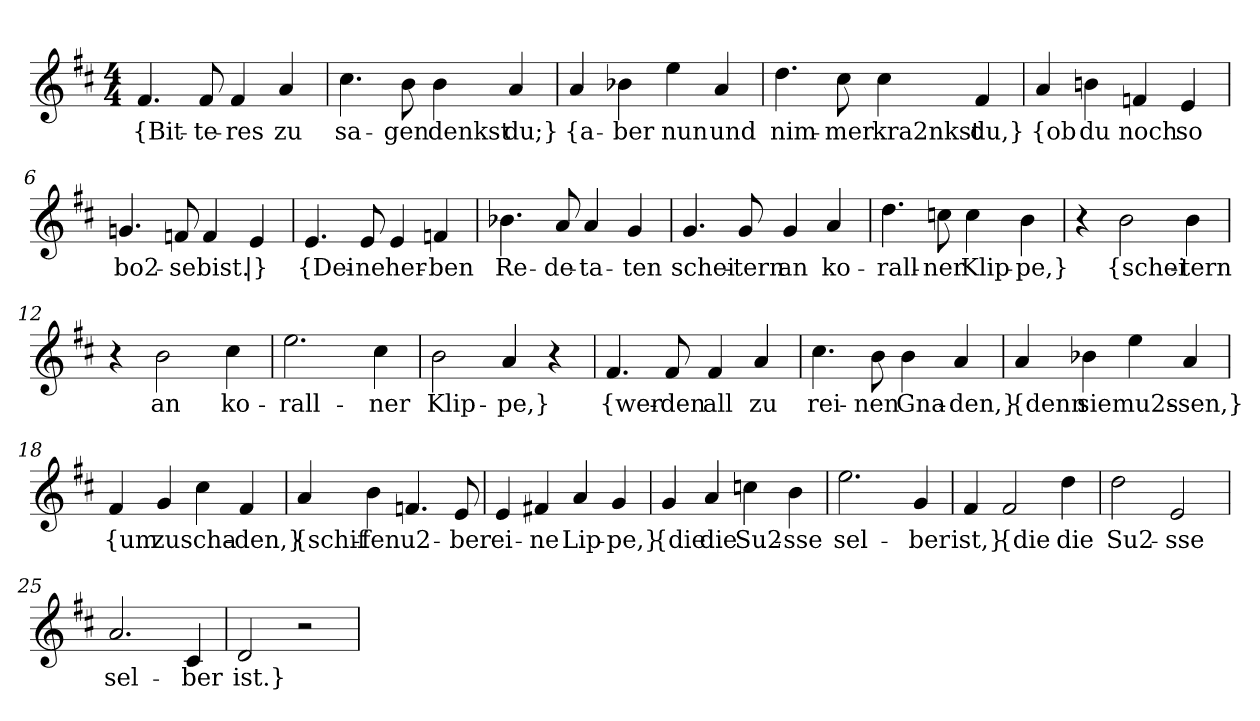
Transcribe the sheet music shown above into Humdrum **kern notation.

**kern	**text
*part1	*part1
*staff1	*staff1
*clefG2	*
*k[f#c#]	*
*M4/4	*
=1	=1
!	!LO:LY:b
4.f#/	{Bit-
!	!LO:LY:b
8f#/	-te-
!	!LO:LY:b
4f#/	-res
!	!LO:LY:b
4a/	zu
=2	=2
!	!LO:LY:b
4.cc#\	sa-
!	!LO:LY:b
8b\	-gen
!	!LO:LY:b
4b\	denkst
!	!LO:LY:b
4a/	du;}
=3	=3
!	!LO:LY:b
4a/	{a-
!	!LO:LY:b
4b-X\	-ber
!	!LO:LY:b
4ee\	nun
!	!LO:LY:b
4a/	und
=4	=4
!	!LO:LY:b
4.dd\	nim-
!	!LO:LY:b
8cc#\	-mer
!	!LO:LY:b
4cc#\	kra2nkst
!	!LO:LY:b
4f#/	du,}
=5	=5
!	!LO:LY:b
4a/	{ob
!	!LO:LY:b
4bn\	du
!	!LO:LY:b
4fn/	noch
!	!LO:LY:b
4e/	so
!!LO:LB:g=z
=6	=6
!	!LO:LY:b
4.gn/	bo2-
!	!LO:LY:b
8fn/	-se
!	!LO:LY:b
4f/	bist.
!	!LO:LY:b
4e/	|}
=7	=7
!	!LO:LY:b
4.e/	{Dei-
!	!LO:LY:b
8e/	-ne
!	!LO:LY:b
4e/	her-
!	!LO:LY:b
4fn/	-ben
=8	=8
!	!LO:LY:b
4.b-X\	Re-
!	!LO:LY:b
8a/	-de-
!	!LO:LY:b
4a/	-ta-
!	!LO:LY:b
4g/	-ten
=9	=9
!	!LO:LY:b
4.g/	schei-
!	!LO:LY:b
8g/	-tern
!	!LO:LY:b
4g/	an
!	!LO:LY:b
4a/	ko-
=10	=10
!	!LO:LY:b
4.dd\	-rall-
!	!LO:LY:b
8ccn\	-ner
!	!LO:LY:b
4cc\	Klip-
!	!LO:LY:b
4b\	-pe,}
!!LO:LB:g=z
=11	=11
4r	.
!	!LO:LY:b
2b\	{schei-
!	!LO:LY:b
4b\	-tern
=12	=12
4r	.
!	!LO:LY:b
2b\	an
!	!LO:LY:b
4cc#\	ko-
=13	=13
!	!LO:LY:b
2.ee\	-rall-
!	!LO:LY:b
4cc#\	-ner
=14	=14
!	!LO:LY:b
2b\	Klip-
!	!LO:LY:b
4a/	-pe,}
4r	.
=15	=15
!	!LO:LY:b
4.f#/	{wer-
!	!LO:LY:b
8f#/	-den
!	!LO:LY:b
4f#/	all
!	!LO:LY:b
4a/	zu
=16	=16
!	!LO:LY:b
4.cc#\	rei-
!	!LO:LY:b
8b\	-nen
!	!LO:LY:b
4b\	Gna-
!	!LO:LY:b
4a/	-den,}
!!LO:LB:g=z
=17	=17
!	!LO:LY:b
4a/	{denn
!	!LO:LY:b
4b-X\	sie
!	!LO:LY:b
4ee\	mu2s-
!	!LO:LY:b
4a/	-sen,}
=18	=18
!	!LO:LY:b
4f#/	{um
!	!LO:LY:b
4g/	zu
!	!LO:LY:b
4cc#\	scha-
!	!LO:LY:b
4f#/	-den,}
=19	=19
!	!LO:LY:b
4a/	{schif-
!	!LO:LY:b
4b\	-fen
!	!LO:LY:b
4.fn/	u2-
!	!LO:LY:b
8e/	-ber
=20	=20
!	!LO:LY:b
4e/	ei-
!	!LO:LY:b
4f#X/	-ne
!	!LO:LY:b
4a/	Lip-
!	!LO:LY:b
4g/	-pe,}
!!LO:LB:g=z
=21	=21
!	!LO:LY:b
4g/	{die
!	!LO:LY:b
4a/	die
!	!LO:LY:b
4ccn\	Su2-
!	!LO:LY:b
4b\	-sse
=22	=22
!	!LO:LY:b
2.ee\	sel-
!	!LO:LY:b
4g/	-ber
=23	=23
!	!LO:LY:b
4f#/	ist,}
!	!LO:LY:b
2f#/	{die
!	!LO:LY:b
4dd\	die
=24	=24
!	!LO:LY:b
2dd\	Su2-
!	!LO:LY:b
2e/	-sse
=25	=25
!	!LO:LY:b
2.a/	sel-
!	!LO:LY:b
4c#/	-ber
=26	=26
!	!LO:LY:b
2d/	ist.}
2r	.
=	=
*-	*-
